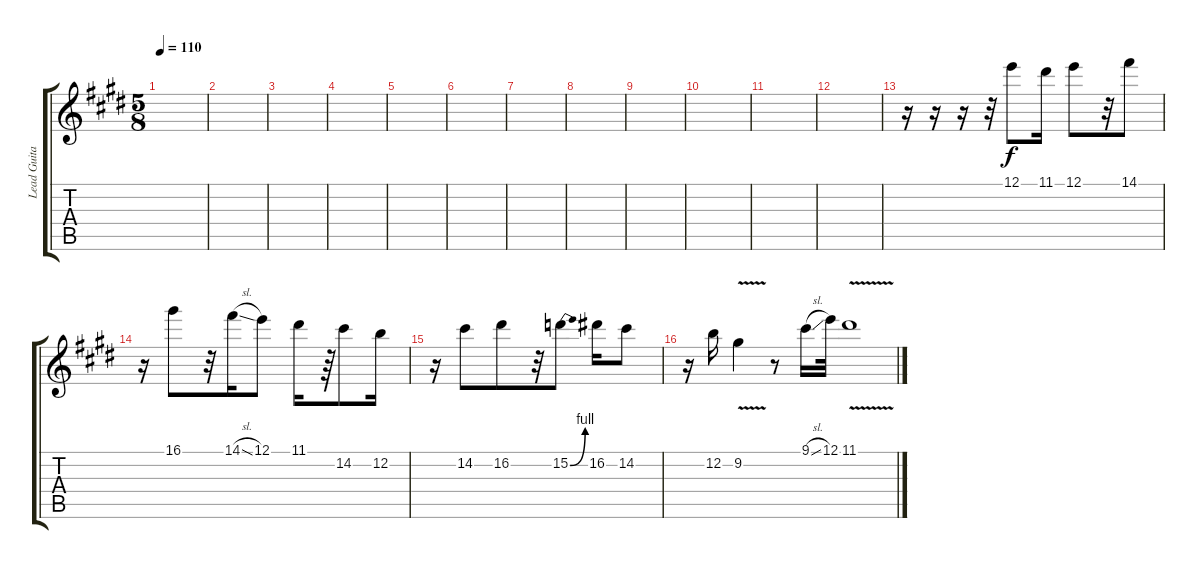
\track ("Lead Guitar 2" "Lead Guita") {instrument overdrivenguitar}
\staff {score tabs}
\tuning (E4 B3 G3 D3 A2 E2) {hide}
\ts (5 8)
\tempo 110
\clef g2
\ks e
|
|
|
|
|
|
|
|
|
|
|
|
r.16 r.16 r.16 r.32 12.1.8 11.1.16 12.1.8 r.32 14.1.8 |
r.16 16.1.8 r.32 14.1{sl}.16 12.1.8 11.1.16 r.64 14.2.8 12.2.16 |
r.16 14.2.8 16.2.8 r.32 15.2{be (bend 0 0 60 4)}.8 16.2.16 14.2.8 |
r.16 12.2.16 9.2{v}.4 r.8 9.1{sl}.16 12.1.32 11.1{v}.1
